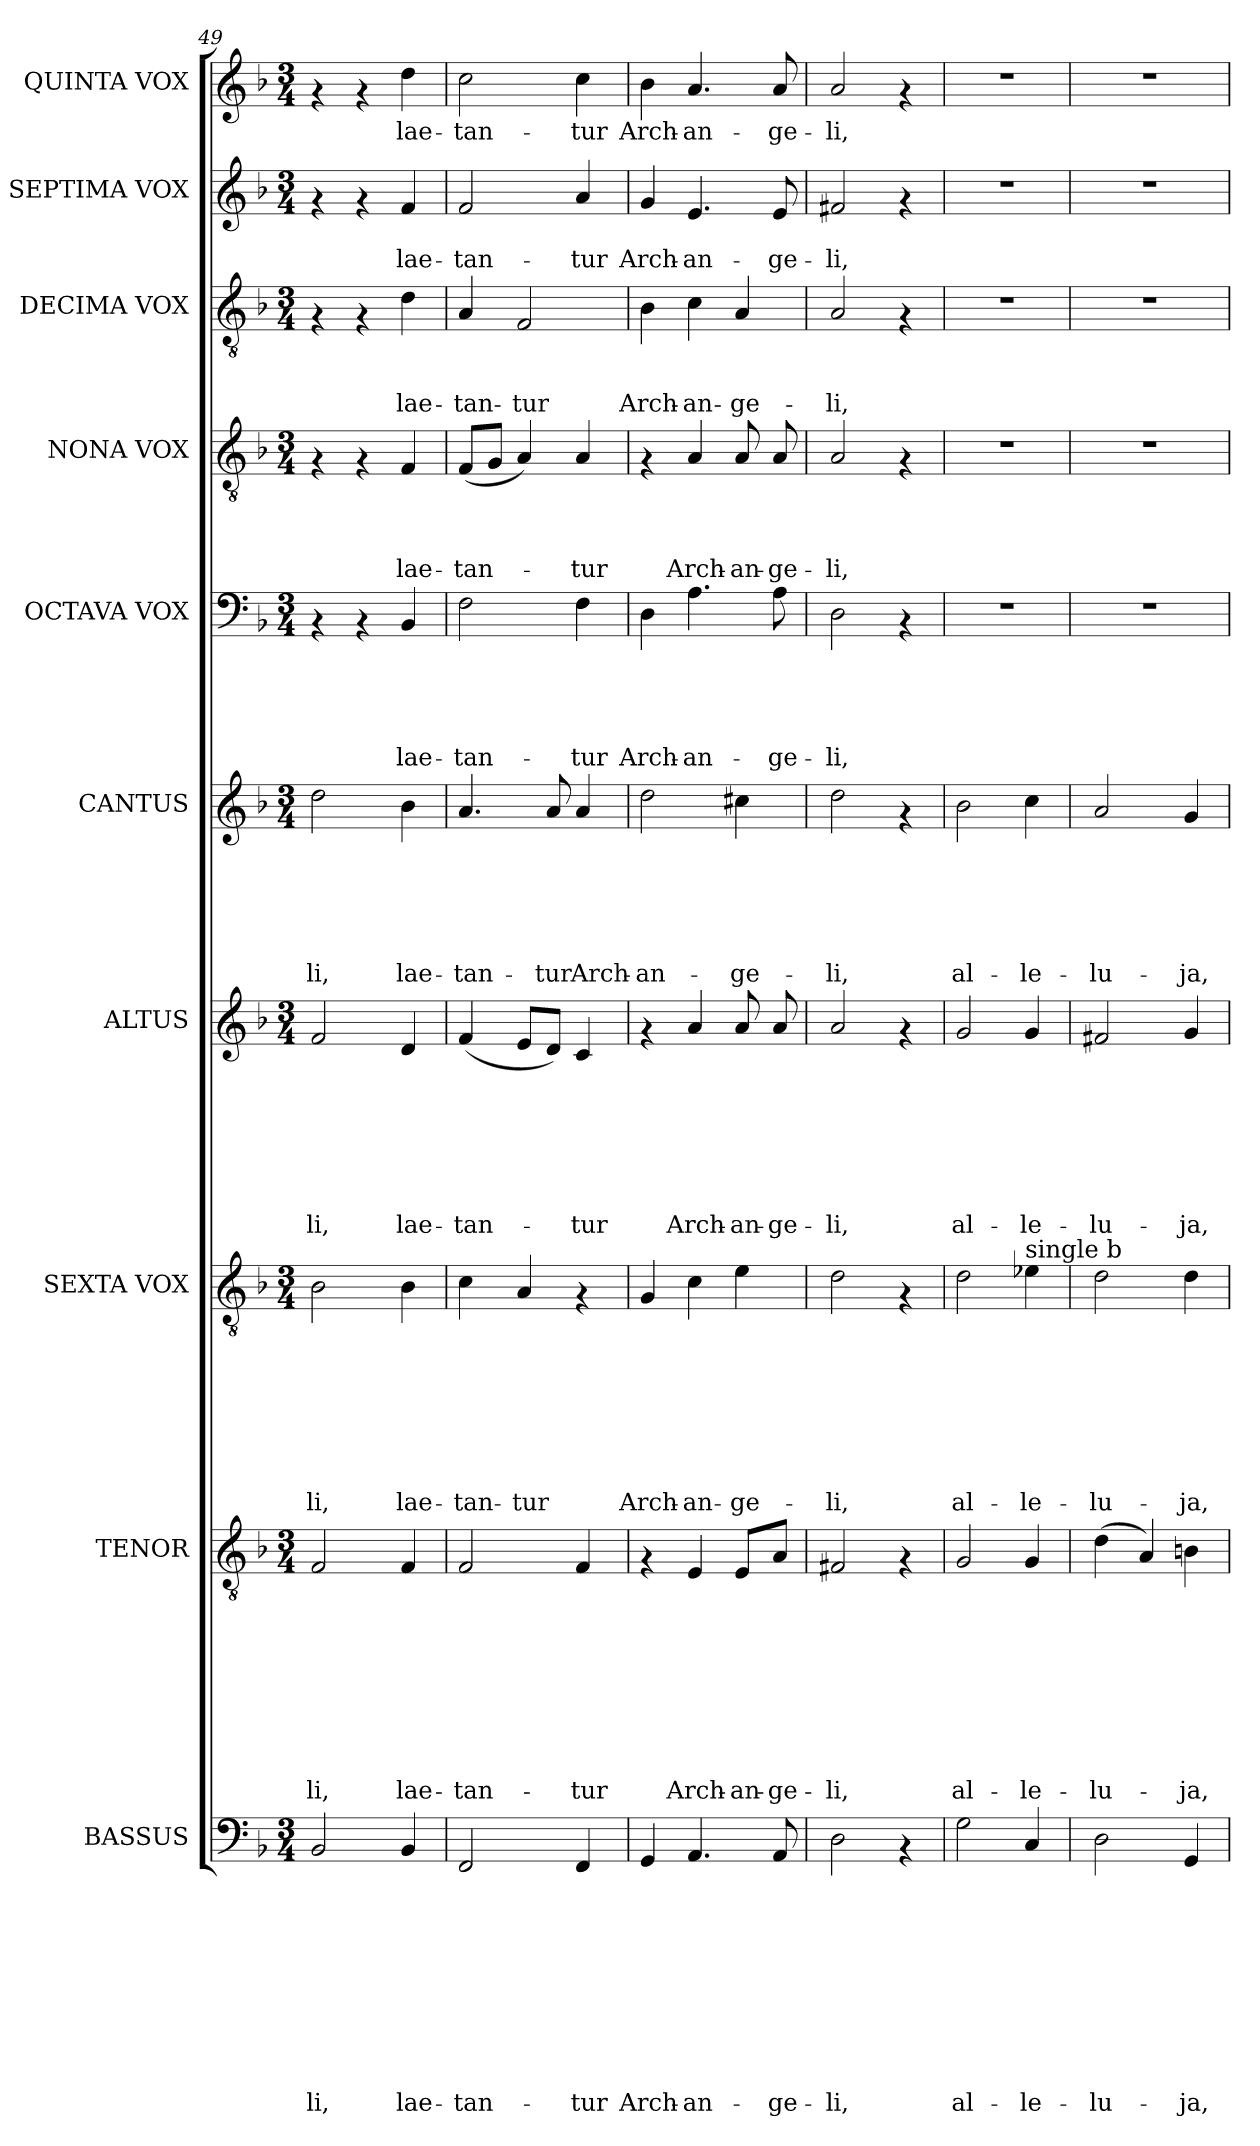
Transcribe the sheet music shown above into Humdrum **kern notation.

**kern	**text	**text	**text	**text	**text	**text	**text	**text	**text	**text	**kern	**text	**text	**text	**text	**text	**text	**text	**text	**text	**kern	**text	**text	**text	**text	**text	**text	**text	**text	**kern	**text	**text	**text	**text	**text	**text	**text	**kern	**text	**text	**text	**text	**text	**text	**kern	**text	**text	**text	**text	**text	**kern	**text	**text	**text	**text	**kern	**text	**text	**text	**kern	**text	**text	**kern	**text
*part10	*part10	*part10	*part10	*part10	*part10	*part10	*part10	*part10	*part10	*part10	*part9	*part9	*part9	*part9	*part9	*part9	*part9	*part9	*part9	*part9	*part8	*part8	*part8	*part8	*part8	*part8	*part8	*part8	*part8	*part7	*part7	*part7	*part7	*part7	*part7	*part7	*part7	*part6	*part6	*part6	*part6	*part6	*part6	*part6	*part5	*part5	*part5	*part5	*part5	*part5	*part4	*part4	*part4	*part4	*part4	*part3	*part3	*part3	*part3	*part2	*part2	*part2	*part1	*part1
*staff10	*staff10	*staff10	*staff10	*staff10	*staff10	*staff10	*staff10	*staff10	*staff10	*staff10	*staff9	*staff9	*staff9	*staff9	*staff9	*staff9	*staff9	*staff9	*staff9	*staff9	*staff8	*staff8	*staff8	*staff8	*staff8	*staff8	*staff8	*staff8	*staff8	*staff7	*staff7	*staff7	*staff7	*staff7	*staff7	*staff7	*staff7	*staff6	*staff6	*staff6	*staff6	*staff6	*staff6	*staff6	*staff5	*staff5	*staff5	*staff5	*staff5	*staff5	*staff4	*staff4	*staff4	*staff4	*staff4	*staff3	*staff3	*staff3	*staff3	*staff2	*staff2	*staff2	*staff1	*staff1
*I"BASSUS	*	*	*	*	*	*	*	*	*	*	*I"TENOR	*	*	*	*	*	*	*	*	*	*I"SEXTA VOX	*	*	*	*	*	*	*	*	*I"ALTUS	*	*	*	*	*	*	*	*I"CANTUS	*	*	*	*	*	*	*I"OCTAVA VOX	*	*	*	*	*	*I"NONA VOX	*	*	*	*	*I"DECIMA VOX	*	*	*	*I"SEPTIMA VOX	*	*	*I"QUINTA VOX	*
!!LO:PB:g=z
*clefF4	*	*	*	*	*	*	*	*	*	*	*clefGv2	*	*	*	*	*	*	*	*	*	*clefGv2	*	*	*	*	*	*	*	*	*clefG2	*	*	*	*	*	*	*	*clefG2	*	*	*	*	*	*	*clefF4	*	*	*	*	*	*clefGv2	*	*	*	*	*clefGv2	*	*	*	*clefG2	*	*	*clefG2	*
*k[b-]	*	*	*	*	*	*	*	*	*	*	*k[b-]	*	*	*	*	*	*	*	*	*	*k[b-]	*	*	*	*	*	*	*	*	*k[b-]	*	*	*	*	*	*	*	*k[b-]	*	*	*	*	*	*	*k[b-]	*	*	*	*	*	*k[b-]	*	*	*	*	*k[b-]	*	*	*	*k[b-]	*	*	*k[b-]	*
*F:	*	*	*	*	*	*	*	*	*	*	*F:	*	*	*	*	*	*	*	*	*	*F:	*	*	*	*	*	*	*	*	*F:	*	*	*	*	*	*	*	*F:	*	*	*	*	*	*	*F:	*	*	*	*	*	*F:	*	*	*	*	*F:	*	*	*	*F:	*	*	*F:	*
*M3/4	*	*	*	*	*	*	*	*	*	*	*M3/4	*	*	*	*	*	*	*	*	*	*M3/4	*	*	*	*	*	*	*	*	*M3/4	*	*	*	*	*	*	*	*M3/4	*	*	*	*	*	*	*M3/4	*	*	*	*	*	*M3/4	*	*	*	*	*M3/4	*	*	*	*M3/4	*	*	*M3/4	*
=49	=49	=49	=49	=49	=49	=49	=49	=49	=49	=49	=49	=49	=49	=49	=49	=49	=49	=49	=49	=49	=49	=49	=49	=49	=49	=49	=49	=49	=49	=49	=49	=49	=49	=49	=49	=49	=49	=49	=49	=49	=49	=49	=49	=49	=49	=49	=49	=49	=49	=49	=49	=49	=49	=49	=49	=49	=49	=49	=49	=49	=49	=49	=49	=49
!	!	!	!	!	!	!	!	!	!	!LO:LY:b:rj	!	!	!	!	!	!	!	!	!	!LO:LY:b	!	!	!	!	!	!	!	!	!LO:LY:b:rj	!	!	!	!	!	!	!	!LO:LY:b:rj	!	!	!	!	!	!	!LO:LY:b:rj	!	!	!	!	!	!	!	!	!	!	!	!	!	!	!	!	!	!	!	!
2BB-/	.	.	.	.	.	.	.	.	.	-li,	2F/	.	.	.	.	.	.	.	.	-li,	2B-\	.	.	.	.	.	.	.	-li,	2f/	.	.	.	.	.	.	-li,	2dd\	.	.	.	.	.	-li,	4rAA	.	.	.	.	.	4rF	.	.	.	.	4rF	.	.	.	4rf	.	.	4rf	.
.	.	.	.	.	.	.	.	.	.	.	.	.	.	.	.	.	.	.	.	.	.	.	.	.	.	.	.	.	.	.	.	.	.	.	.	.	.	.	.	.	.	.	.	.	4rAA	.	.	.	.	.	4rF	.	.	.	.	4rF	.	.	.	4rf	.	.	4rf	.
!	!	!	!	!	!	!	!	!	!	!LO:LY:b:rj	!	!	!	!	!	!	!	!	!	!LO:LY:b	!	!	!	!	!	!	!	!	!LO:LY:b:rj	!	!	!	!	!	!	!	!LO:LY:b:rj	!	!	!	!	!	!	!LO:LY:b:rj	!	!	!	!	!	!LO:LY:b	!	!	!	!	!LO:LY:b	!	!	!	!LO:LY:b	!	!	!LO:LY:b	!	!LO:LY:b
4BB-/	.	.	.	.	.	.	.	.	.	lae-	4F/	.	.	.	.	.	.	.	.	lae-	4B-\	.	.	.	.	.	.	.	lae-	4d/	.	.	.	.	.	.	lae-	4b-\	.	.	.	.	.	lae-	4BB-/	.	.	.	.	lae-	4F/	.	.	.	lae-	4d\	.	.	lae-	4f/	.	lae-	4dd\	lae-
=50	=50	=50	=50	=50	=50	=50	=50	=50	=50	=50	=50	=50	=50	=50	=50	=50	=50	=50	=50	=50	=50	=50	=50	=50	=50	=50	=50	=50	=50	=50	=50	=50	=50	=50	=50	=50	=50	=50	=50	=50	=50	=50	=50	=50	=50	=50	=50	=50	=50	=50	=50	=50	=50	=50	=50	=50	=50	=50	=50	=50	=50	=50	=50	=50
!	!	!	!	!	!	!	!	!	!	!LO:LY:b:rj	!	!	!	!	!	!	!	!	!	!LO:LY:b	!	!	!	!	!	!	!	!	!LO:LY:b:rj	!	!	!	!	!	!	!	!LO:LY:b:rj	!	!	!	!	!	!	!LO:LY:b:rj	!	!	!	!	!	!LO:LY:b	!	!	!	!	!LO:LY:b	!	!	!	!LO:LY:b	!	!	!LO:LY:b	!	!LO:LY:b
2FF/	.	.	.	.	.	.	.	.	.	-tan-	2F/	.	.	.	.	.	.	.	.	-tan-	4c\	.	.	.	.	.	.	.	-tan-	(<4f/	.	.	.	.	.	.	-tan-	4.a/	.	.	.	.	.	-tan-	2F\	.	.	.	.	-tan-	(<8F/L	.	.	.	-tan-	4A/	.	.	-tan-	2f/	.	-tan-	2cc\	-tan-
.	.	.	.	.	.	.	.	.	.	.	.	.	.	.	.	.	.	.	.	.	.	.	.	.	.	.	.	.	.	.	.	.	.	.	.	.	.	.	.	.	.	.	.	.	.	.	.	.	.	.	8G/J	.	.	.	.	.	.	.	.	.	.	.	.	.
!	!	!	!	!	!	!	!	!	!	!	!	!	!	!	!	!	!	!	!	!	!	!	!	!	!	!	!	!	!LO:LY:b:rj	!	!	!	!	!	!	!	!	!	!	!	!	!	!	!	!	!	!	!	!	!	!	!	!	!	!	!	!	!	!LO:LY:b	!	!	!	!	!
.	.	.	.	.	.	.	.	.	.	.	.	.	.	.	.	.	.	.	.	.	4A/	.	.	.	.	.	.	.	-tur	8e/L	.	.	.	.	.	.	.	.	.	.	.	.	.	.	.	.	.	.	.	.	4A/)	.	.	.	.	2F/	.	.	-tur	.	.	.	.	.
!	!	!	!	!	!	!	!	!	!	!	!	!	!	!	!	!	!	!	!	!	!	!	!	!	!	!	!	!	!	!	!	!	!	!	!	!	!	!	!	!	!	!	!	!LO:LY:b:rj	!	!	!	!	!	!	!	!	!	!	!	!	!	!	!	!	!	!	!	!
.	.	.	.	.	.	.	.	.	.	.	.	.	.	.	.	.	.	.	.	.	.	.	.	.	.	.	.	.	.	8d/J)	.	.	.	.	.	.	.	8a/	.	.	.	.	.	-tur	.	.	.	.	.	.	.	.	.	.	.	.	.	.	.	.	.	.	.	.
!	!	!	!	!	!	!	!	!	!	!LO:LY:b:rj	!	!	!	!	!	!	!	!	!	!LO:LY:b	!	!	!	!	!	!	!	!	!	!	!	!	!	!	!	!	!LO:LY:b:rj	!	!	!	!	!	!	!LO:LY:b:rj	!	!	!	!	!	!LO:LY:b	!	!	!	!	!LO:LY:b	!	!	!	!	!	!	!LO:LY:b	!	!LO:LY:b
4FF/	.	.	.	.	.	.	.	.	.	-tur	4F/	.	.	.	.	.	.	.	.	-tur	4rF	.	.	.	.	.	.	.	.	4c/	.	.	.	.	.	.	-tur	4a/	.	.	.	.	.	Arch-	4F\	.	.	.	.	-tur	4A/	.	.	.	-tur	.	.	.	.	4a/	.	-tur	4cc\	-tur
=51	=51	=51	=51	=51	=51	=51	=51	=51	=51	=51	=51	=51	=51	=51	=51	=51	=51	=51	=51	=51	=51	=51	=51	=51	=51	=51	=51	=51	=51	=51	=51	=51	=51	=51	=51	=51	=51	=51	=51	=51	=51	=51	=51	=51	=51	=51	=51	=51	=51	=51	=51	=51	=51	=51	=51	=51	=51	=51	=51	=51	=51	=51	=51	=51
!	!	!	!	!	!	!	!	!	!	!LO:LY:b:rj	!	!	!	!	!	!	!	!	!	!	!	!	!	!	!	!	!	!	!LO:LY:b:rj	!	!	!	!	!	!	!	!	!	!	!	!	!	!	!LO:LY:b:rj	!	!	!	!	!	!LO:LY:b	!	!	!	!	!	!	!	!	!LO:LY:b	!	!	!LO:LY:b	!	!LO:LY:b
4GG/	.	.	.	.	.	.	.	.	.	Arch-	4rF	.	.	.	.	.	.	.	.	.	4G/	.	.	.	.	.	.	.	Arch-	4rf	.	.	.	.	.	.	.	2dd\	.	.	.	.	.	-an-	4D\	.	.	.	.	Arch-	4rF	.	.	.	.	4B-\	.	.	Arch-	4g/	.	Arch-	4b-\	Arch-
!	!	!	!	!	!	!	!	!	!	!LO:LY:b:rj	!	!	!	!	!	!	!	!	!	!LO:LY:b	!	!	!	!	!	!	!	!	!LO:LY:b:rj	!	!	!	!	!	!	!	!LO:LY:b:rj	!	!	!	!	!	!	!	!	!	!	!	!	!LO:LY:b	!	!	!	!	!LO:LY:b	!	!	!	!LO:LY:b	!	!	!LO:LY:b	!	!LO:LY:b
4.AA/	.	.	.	.	.	.	.	.	.	-an-	4E/	.	.	.	.	.	.	.	.	Arch-	4c\	.	.	.	.	.	.	.	-an-	4a/	.	.	.	.	.	.	Arch-	.	.	.	.	.	.	.	4.A\	.	.	.	.	-an-	4A/	.	.	.	Arch-	4c\	.	.	-an-	4.e/	.	-an-	4.a/	-an-
!	!	!	!	!	!	!	!	!	!	!	!	!	!	!	!	!	!	!	!	!LO:LY:b	!	!	!	!	!	!	!	!	!LO:LY:b:rj	!	!	!	!	!	!	!	!LO:LY:b:rj	!	!	!	!	!	!	!LO:LY:b:rj	!	!	!	!	!	!	!	!	!	!	!LO:LY:b	!	!	!	!LO:LY:b	!	!	!	!	!
.	.	.	.	.	.	.	.	.	.	.	8E/L	.	.	.	.	.	.	.	.	-an-	4e\	.	.	.	.	.	.	.	-ge-	8a/	.	.	.	.	.	.	-an-	4cc#X\	.	.	.	.	.	-ge-	.	.	.	.	.	.	8A/	.	.	.	-an-	4A/	.	.	-ge-	.	.	.	.	.
!	!	!	!	!	!	!	!	!	!	!LO:LY:b:rj	!	!	!	!	!	!	!	!	!	!LO:LY:b	!	!	!	!	!	!	!	!	!	!	!	!	!	!	!	!	!LO:LY:b:rj	!	!	!	!	!	!	!	!	!	!	!	!	!LO:LY:b	!	!	!	!	!LO:LY:b	!	!	!	!	!	!	!LO:LY:b	!	!LO:LY:b
8AA/	.	.	.	.	.	.	.	.	.	-ge-	8A/J	.	.	.	.	.	.	.	.	-ge-	.	.	.	.	.	.	.	.	.	8a/	.	.	.	.	.	.	-ge-	.	.	.	.	.	.	.	8A\	.	.	.	.	-ge-	8A/	.	.	.	-ge-	.	.	.	.	8e/	.	-ge-	8a/	-ge-
=52	=52	=52	=52	=52	=52	=52	=52	=52	=52	=52	=52	=52	=52	=52	=52	=52	=52	=52	=52	=52	=52	=52	=52	=52	=52	=52	=52	=52	=52	=52	=52	=52	=52	=52	=52	=52	=52	=52	=52	=52	=52	=52	=52	=52	=52	=52	=52	=52	=52	=52	=52	=52	=52	=52	=52	=52	=52	=52	=52	=52	=52	=52	=52	=52
!	!	!	!	!	!	!	!	!	!	!LO:LY:b:rj	!	!	!	!	!	!	!	!	!	!LO:LY:b	!	!	!	!	!	!	!	!	!LO:LY:b:rj	!	!	!	!	!	!	!	!LO:LY:b:rj	!	!	!	!	!	!	!LO:LY:b:rj	!	!	!	!	!	!LO:LY:b	!	!	!	!	!LO:LY:b	!	!	!	!LO:LY:b	!	!	!LO:LY:b	!	!LO:LY:b
2D\	.	.	.	.	.	.	.	.	.	-li,	2F#X/	.	.	.	.	.	.	.	.	-li,	2d\	.	.	.	.	.	.	.	-li,	2a/	.	.	.	.	.	.	-li,	2dd\	.	.	.	.	.	-li,	2D\	.	.	.	.	-li,	2A/	.	.	.	-li,	2A/	.	.	-li,	2f#X/	.	-li,	2a/	-li,
4rAA	.	.	.	.	.	.	.	.	.	.	4rF	.	.	.	.	.	.	.	.	.	4rF	.	.	.	.	.	.	.	.	4rf	.	.	.	.	.	.	.	4rf	.	.	.	.	.	.	4rAA	.	.	.	.	.	4rF	.	.	.	.	4rF	.	.	.	4rf	.	.	4rf	.
=53	=53	=53	=53	=53	=53	=53	=53	=53	=53	=53	=53	=53	=53	=53	=53	=53	=53	=53	=53	=53	=53	=53	=53	=53	=53	=53	=53	=53	=53	=53	=53	=53	=53	=53	=53	=53	=53	=53	=53	=53	=53	=53	=53	=53	=53	=53	=53	=53	=53	=53	=53	=53	=53	=53	=53	=53	=53	=53	=53	=53	=53	=53	=53	=53
!	!	!	!	!	!	!	!	!	!	!LO:LY:b:rj	!	!	!	!	!	!	!	!	!	!LO:LY:b	!	!	!	!	!	!	!	!	!LO:LY:b:rj	!	!	!	!	!	!	!	!LO:LY:b:rj	!	!	!	!	!	!	!LO:LY:b:rj	!	!	!	!	!	!	!	!	!	!	!	!	!	!	!	!	!	!	!	!
2G\	.	.	.	.	.	.	.	.	.	al-	2G/	.	.	.	.	.	.	.	.	al-	2d\	.	.	.	.	.	.	.	al-	2g/	.	.	.	.	.	.	al-	2b-\	.	.	.	.	.	al-	2.r	.	.	.	.	.	2.r	.	.	.	.	2.r	.	.	.	2.r	.	.	2.r	.
!	!	!	!	!	!	!	!	!	!	!	!	!	!	!	!	!	!	!	!	!	!LO:TX:a:t=single b	!	!	!	!	!	!	!	!	!	!	!	!	!	!	!	!	!	!	!	!	!	!	!	!	!	!	!	!	!	!	!	!	!	!	!	!	!	!	!	!	!	!	!
!	!	!	!	!	!	!	!	!	!	!LO:LY:b:rj	!	!	!	!	!	!	!	!	!	!LO:LY:b	!	!	!	!	!	!	!	!	!LO:LY:b:rj	!	!	!	!	!	!	!	!LO:LY:b:rj	!	!	!	!	!	!	!LO:LY:b:rj	!	!	!	!	!	!	!	!	!	!	!	!	!	!	!	!	!	!	!	!
4C/	.	.	.	.	.	.	.	.	.	-le-	4G/	.	.	.	.	.	.	.	.	-le-	4e-\	.	.	.	.	.	.	.	-le-	4g/	.	.	.	.	.	.	-le-	4cc\	.	.	.	.	.	-le-	.	.	.	.	.	.	.	.	.	.	.	.	.	.	.	.	.	.	.	.
=54	=54	=54	=54	=54	=54	=54	=54	=54	=54	=54	=54	=54	=54	=54	=54	=54	=54	=54	=54	=54	=54	=54	=54	=54	=54	=54	=54	=54	=54	=54	=54	=54	=54	=54	=54	=54	=54	=54	=54	=54	=54	=54	=54	=54	=54	=54	=54	=54	=54	=54	=54	=54	=54	=54	=54	=54	=54	=54	=54	=54	=54	=54	=54	=54
!	!	!	!	!	!	!	!	!	!	!LO:LY:b:rj	!	!	!	!	!	!	!	!	!	!LO:LY:b	!	!	!	!	!	!	!	!	!LO:LY:b:rj	!	!	!	!	!	!	!	!LO:LY:b:rj	!	!	!	!	!	!	!LO:LY:b:rj	!	!	!	!	!	!	!	!	!	!	!	!	!	!	!	!	!	!	!	!
2D\	.	.	.	.	.	.	.	.	.	-lu-	(>4d\	.	.	.	.	.	.	.	.	-lu-	2d\	.	.	.	.	.	.	.	-lu-	2f#X/	.	.	.	.	.	.	-lu-	2a/	.	.	.	.	.	-lu-	2.r	.	.	.	.	.	2.r	.	.	.	.	2.r	.	.	.	2.r	.	.	2.r	.
.	.	.	.	.	.	.	.	.	.	.	4A/)	.	.	.	.	.	.	.	.	.	.	.	.	.	.	.	.	.	.	.	.	.	.	.	.	.	.	.	.	.	.	.	.	.	.	.	.	.	.	.	.	.	.	.	.	.	.	.	.	.	.	.	.	.
!	!	!	!	!	!	!	!	!	!	!LO:LY:b:rj	!	!	!	!	!	!	!	!	!	!LO:LY:b	!	!	!	!	!	!	!	!	!LO:LY:b:rj	!	!	!	!	!	!	!	!LO:LY:b:rj	!	!	!	!	!	!	!LO:LY:b:rj	!	!	!	!	!	!	!	!	!	!	!	!	!	!	!	!	!	!	!	!
4GG/	.	.	.	.	.	.	.	.	.	-ja,	4Bn\	.	.	.	.	.	.	.	.	-ja,	4d\	.	.	.	.	.	.	.	-ja,	4g/	.	.	.	.	.	.	-ja,	4g/	.	.	.	.	.	-ja,	.	.	.	.	.	.	.	.	.	.	.	.	.	.	.	.	.	.	.	.
=	=	=	=	=	=	=	=	=	=	=	=	=	=	=	=	=	=	=	=	=	=	=	=	=	=	=	=	=	=	=	=	=	=	=	=	=	=	=	=	=	=	=	=	=	=	=	=	=	=	=	=	=	=	=	=	=	=	=	=	=	=	=	=	=
*-	*-	*-	*-	*-	*-	*-	*-	*-	*-	*-	*-	*-	*-	*-	*-	*-	*-	*-	*-	*-	*-	*-	*-	*-	*-	*-	*-	*-	*-	*-	*-	*-	*-	*-	*-	*-	*-	*-	*-	*-	*-	*-	*-	*-	*-	*-	*-	*-	*-	*-	*-	*-	*-	*-	*-	*-	*-	*-	*-	*-	*-	*-	*-	*-
